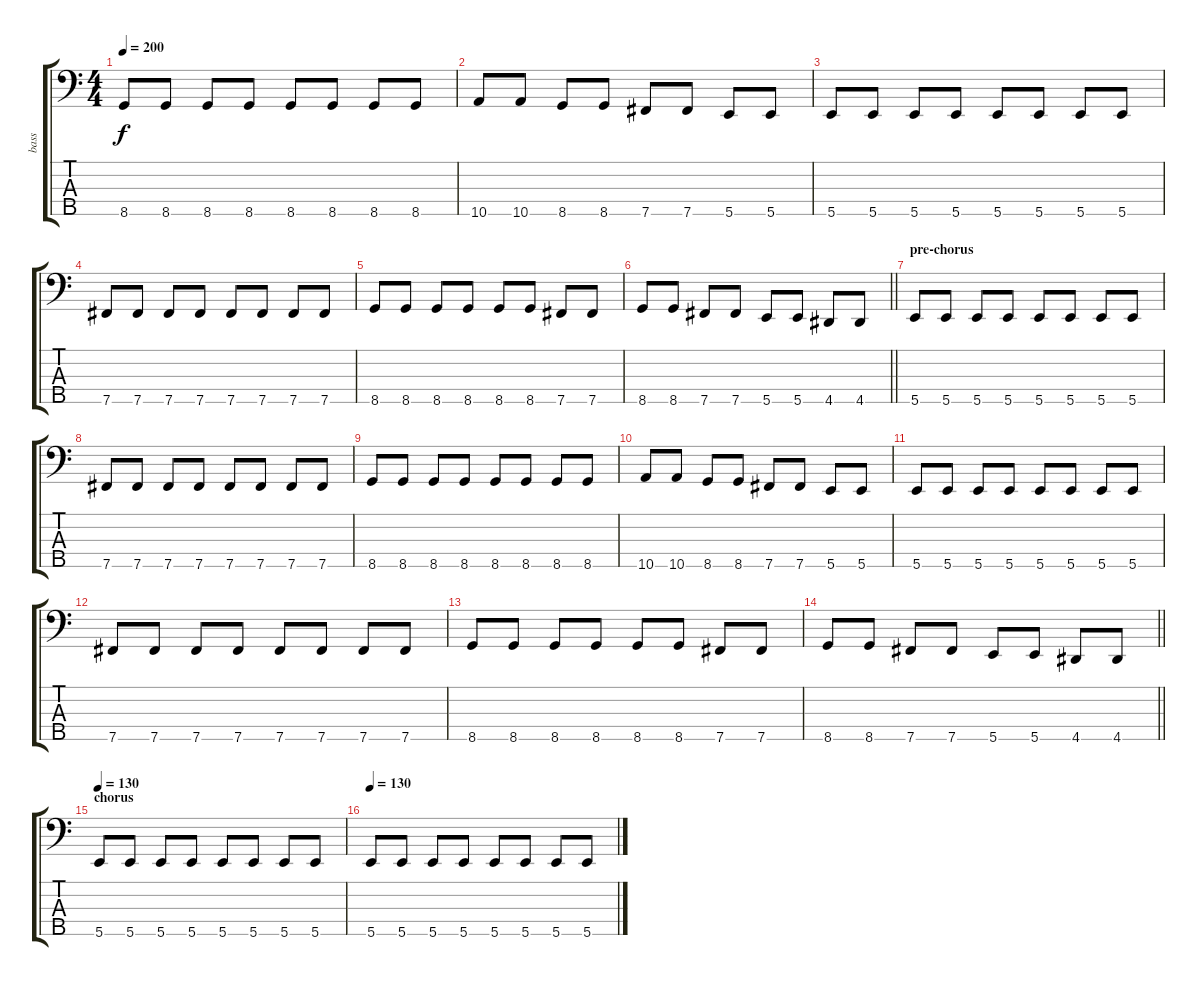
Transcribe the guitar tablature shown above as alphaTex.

\track ("bass" "bass") {instrument electricbassfinger}
\staff {score tabs}
\tuning (G2 D2 A1 E1 B0) {hide}
\ts (4 4)
\tempo 200
\clef f4
\ks c
8.5.8{dy f} 8.5.8 8.5.8 8.5.8 8.5.8 8.5.8 8.5.8 8.5.8 |
10.5.8 10.5.8 8.5.8 8.5.8 7.5.8 7.5.8 5.5.8 5.5.8 |
5.5.8 5.5.8 5.5.8 5.5.8 5.5.8 5.5.8 5.5.8 5.5.8 |
7.5.8 7.5.8 7.5.8 7.5.8 7.5.8 7.5.8 7.5.8 7.5.8 |
8.5.8 8.5.8 8.5.8 8.5.8 8.5.8 8.5.8 7.5.8 7.5.8 |
\barLineRight lightlight
8.5.8 8.5.8 7.5.8 7.5.8 5.5.8 5.5.8 4.5.8 4.5.8 |
\section ("" "pre-chorus")
5.5.8 5.5.8 5.5.8 5.5.8 5.5.8 5.5.8 5.5.8 5.5.8 |
7.5.8 7.5.8 7.5.8 7.5.8 7.5.8 7.5.8 7.5.8 7.5.8 |
8.5.8 8.5.8 8.5.8 8.5.8 8.5.8 8.5.8 8.5.8 8.5.8 |
10.5.8 10.5.8 8.5.8 8.5.8 7.5.8 7.5.8 5.5.8 5.5.8 |
5.5.8 5.5.8 5.5.8 5.5.8 5.5.8 5.5.8 5.5.8 5.5.8 |
7.5.8 7.5.8 7.5.8 7.5.8 7.5.8 7.5.8 7.5.8 7.5.8 |
8.5.8 8.5.8 8.5.8 8.5.8 8.5.8 8.5.8 7.5.8 7.5.8 |
\barLineRight lightlight
8.5.8 8.5.8 7.5.8 7.5.8 5.5.8 5.5.8 4.5.8 4.5.8 |
\section ("" "chorus")
\tempo 130
5.5.8 5.5.8 5.5.8 5.5.8 5.5.8 5.5.8 5.5.8 5.5.8 |
\tempo 130
5.5.8 5.5.8 5.5.8 5.5.8 5.5.8 5.5.8 5.5.8 5.5.8
